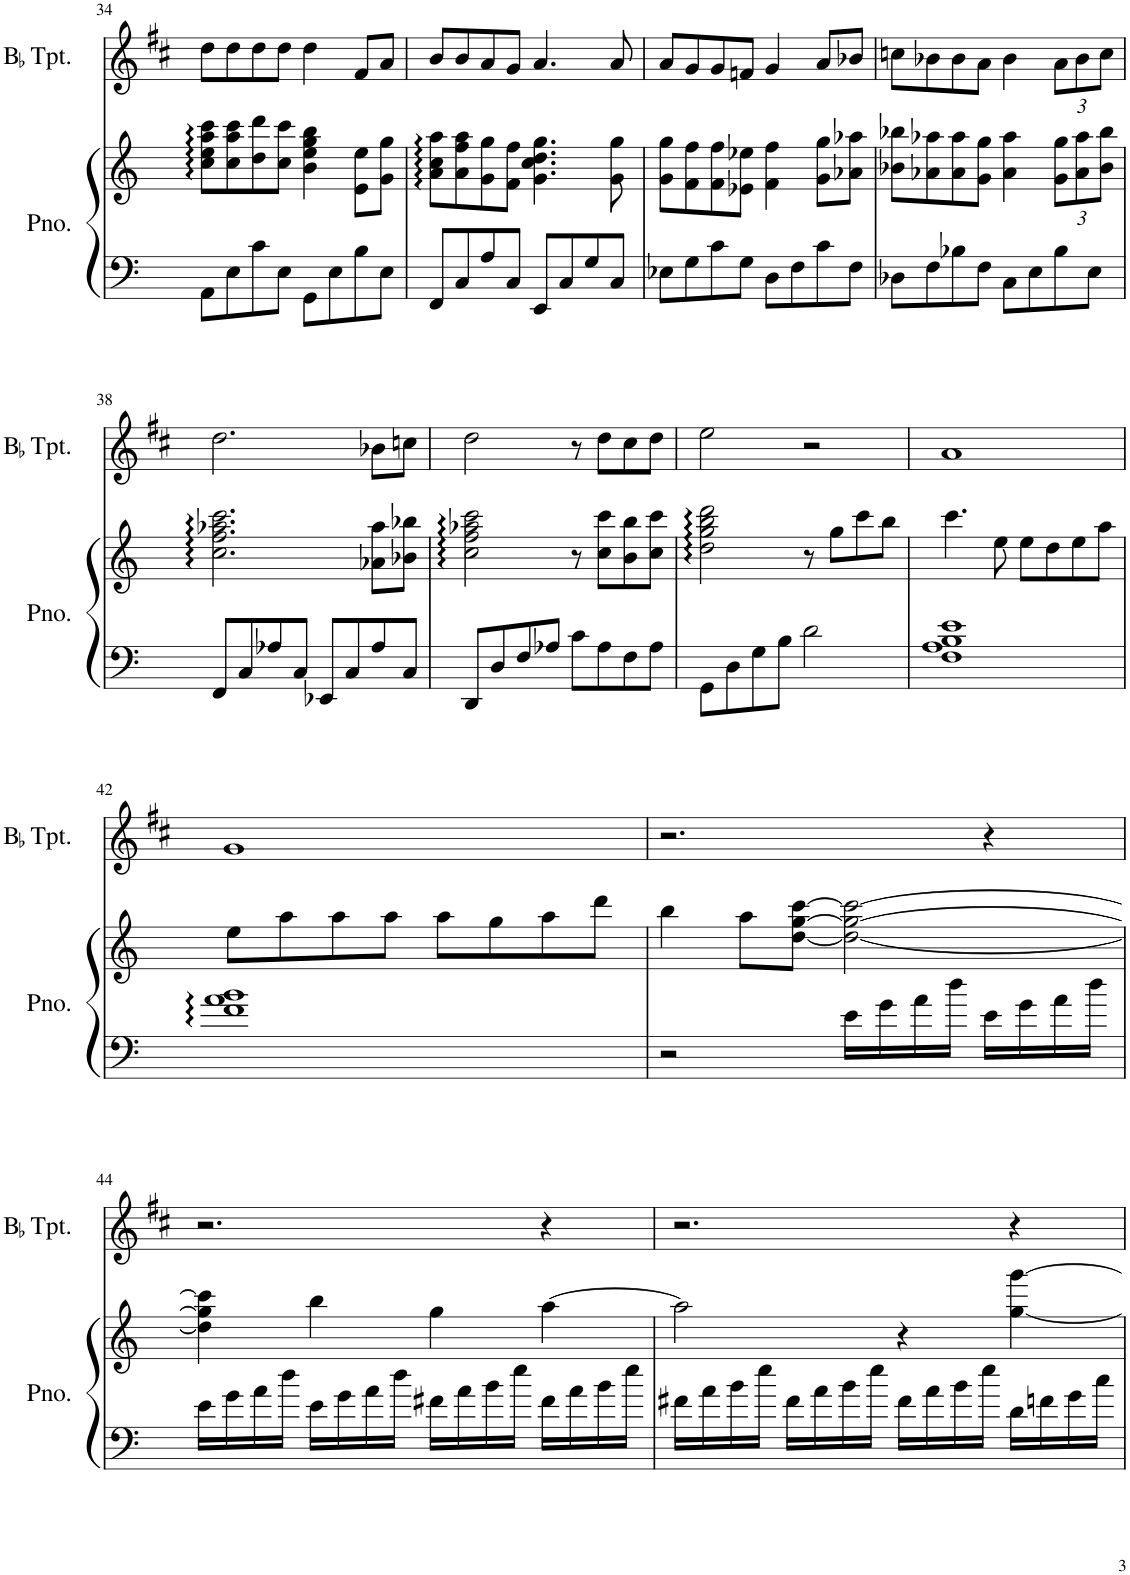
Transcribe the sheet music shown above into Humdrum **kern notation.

**kern	**kern	**kern
*part2	*part2	*part1
*staff3	*staff2	*staff1
*I"Piano	*	*I"BaccidentalFlat Trumpet
*I'Pno.	*	*I'BaccidentalFlat Tpt.
!!LO:PB:g=z
*clefF4	*clefG2	*clefG2
*	*	*Trd1c2
*k[]	*k[]	*k[f#c#]
*M4/4	*M4/4	*M4/4
=34	=34	=34
8AA\L	8cc\ 8ee\ 8aa\ 8ccc\L	8dd\L
8E\	8cc\ 8aa\ 8ccc\	8dd\
8c\	8dd\ 8ddd\	8dd\
8E\J	8cc\ 8ccc\J	8dd\J
8GG\L	4b\ 4ee\ 4gg\ 4bb\	4dd\
8E\	.	.
8B\	8e\ 8ee\L	8f#/L
8E\J	8g\ 8gg\J	8a/J
=35	=35	=35
8FF/L	8a\ 8cc\ 8aa\L	8b/L
8C/	8a\ 8ff\ 8aa\	8b/
8A/	8g\ 8gg\	8a/
8C/J	8f\ 8ff\J	8g/J
8EE/L	4.g\ 4.cc\ 4.dd\ 4.gg\	4.a/
8C/	.	.
8G/	.	.
8C/J	8g\ 8gg\	8a/
=36	=36	=36
8E-X\L	8g\ 8gg\L	8a/L
8G\	8f\ 8ff\	8g/
8c\	8f\ 8ff\	8g/
8G\J	8e-X\ 8ee-X\J	8fn/J
8D\L	4f\ 4ff\	4g/
8F\	.	.
8c\	8g\ 8gg\L	8a/L
8F\J	8a-X\ 8aa-X\J	8b-X/J
=37	=37	=37
8D-X\L	8b-X\ 8bb-X\L	8ccn\L
8F\	8a-X\ 8aa-X\	8b-X\
8B-X\	8a-\ 8aa-\	8b-\
8F\J	8g\ 8gg\J	8a\J
8C\L	4a-\ 4aa-\	4b-\
8E\	.	.
*	*Xbrackettup	*Xbrackettup
8B-\	12g\ 12gg\L	12a\L
.	12a-\ 12aa-\	12b-\
8E\J	.	.
.	12b-\ 12bb-\J	12cc\J
!!LO:LB:g=z
=38	=38	=38
8FF/L	2.cc\ 2.ff\ 2.aa-X\ 2.ccc\	2.dd\
8C/	.	.
8A-X/	.	.
8C/J	.	.
8EE-X/L	.	.
8C/	.	.
8A-/	8a-X\ 8aa-\L	8b-X\L
8C/J	8b-X\ 8bb-X\J	8ccn\J
=39	=39	=39
8DD/L	2cc\ 2ff\ 2aa-X\ 2ccc\	2dd\
8D/	.	.
8F/	.	.
8A-X/J	.	.
8c\L	8r	8r
8A-\	8cc\ 8ccc\L	8dd\L
8F\	8b\ 8bb\	8cc#\
8A-\J	8cc\ 8ccc\J	8dd\J
=40	=40	=40
8GG\L	2dd\ 2gg\ 2bb\ 2ddd\	2ee\
8D\	.	.
8G\	.	.
8B\J	.	.
2d\	8r	2r
.	8gg\L	.
.	8ccc\	.
.	8bb\J	.
=41	=41	=41
1F 1A 1B 1e	4.ccc\	1a
.	8ee\	.
.	8ee\L	.
.	8dd\	.
.	8ee\	.
.	8aa\J	.
!!LO:LB:g=z
=42	=42	=42
1f 1a 1b	8ee\L	1g
.	8aa\	.
.	8aa\	.
.	8aa\J	.
.	8aa\L	.
.	8gg\	.
.	8aa\	.
.	8ddd\J	.
=43	=43	=43
2r	4bb\	2.r
.	8aa\L	.
.	[8dd\ [8gg\ [8ccc\J	.
16e\LL	2dd\_ 2gg\_ 2ccc\_	.
16g\	.	.
16a\	.	.
16dd\JJ	.	.
16e\LL	.	4r
16g\	.	.
16a\	.	.
16dd\JJ	.	.
!!LO:LB:g=z
=44	=44	=44
16e\LL	4dd\] 4gg\] 4ccc\]	2.r
16g\	.	.
16a\	.	.
16dd\JJ	.	.
16e\LL	4bb\	.
16g\	.	.
16a\	.	.
16dd\JJ	.	.
16f#X\LL	4gg\	.
16a\	.	.
16b\	.	.
16ee\JJ	.	.
16f#\LL	[4aa\	4r
16a\	.	.
16b\	.	.
16ee\JJ	.	.
=45	=45	=45
16f#X\LL	2aa\]	2.r
16a\	.	.
16b\	.	.
16ee\JJ	.	.
16f#\LL	.	.
16a\	.	.
16b\	.	.
16ee\JJ	.	.
16f#\LL	4r	.
16a\	.	.
16b\	.	.
16ee\JJ	.	.
16d\LL	[4gg\ [4ggg\	4r
16fn\	.	.
16g\	.	.
16cc\JJ	.	.
=	=	=
*-	*-	*-
